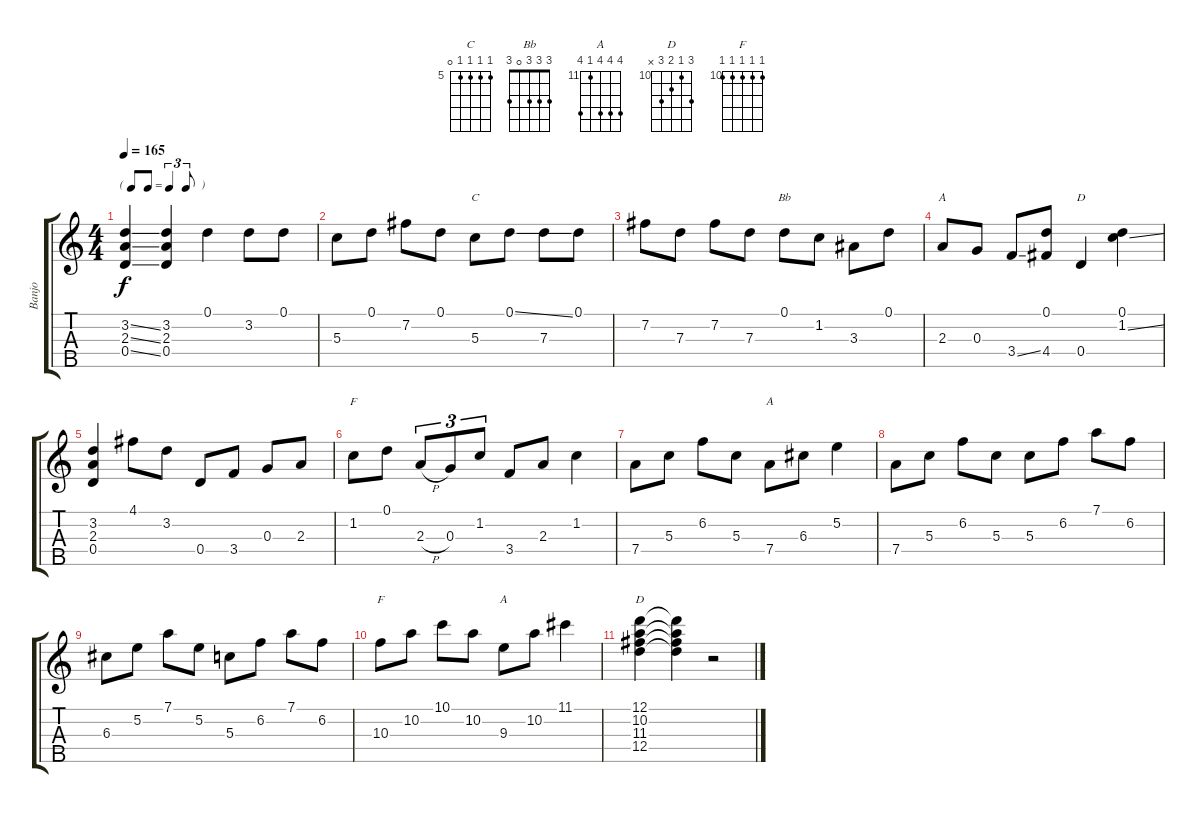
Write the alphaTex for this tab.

\track ("Banjo" "Banjo") {instrument banjo}
\staff {score tabs}
\tuning (D4 B3 G3 D3 G4) {hide}
\displaytranspose 12
\chord ("C" 5 5 5 5 0) {firstfret 5}
\chord ("Bb" 3 3 3 0 3)
\chord ("A" 2 2 2 2 2)
\chord ("D" 4 3 2 0 x)
\chord ("F" 3 1 2 3 x)
\chord ("A" 7 5 6 7 x) {firstfret 5}
\chord ("F" 10 10 10 10 10) {firstfret 10}
\chord ("A" 14 14 14 11 14) {firstfret 11}
\chord ("D" 12 10 11 12 x) {firstfret 10}
\ts (4 4)
\tf triplet8th
\tempo 165
\clef g2
\ks c
(3.2{ss} 2.3{ss} 0.4{ss}).4{dy f} (3.2 2.3 0.4).4 0.1.4 3.2.8 0.1.8 |
5.3.8 0.1.8 7.2.8 0.1.8 5.3.8{ch "C"} 0.1{ss}.8 7.3.8 0.1.8 |
7.2.8 7.3.8 7.2.8 7.3.8 0.1.8{ch "Bb"} 1.2.8 3.3.8 0.1.8 |
2.3.8{ch "A"} 0.3.8 3.4{ss}.8 (0.1 4.4).8 0.4.4{ch "D"} (0.1 1.2{ss}).4 |
(3.2 2.3 0.4).4 4.1.8 3.2.8 0.4.8 3.4.8 0.3.8 2.3.8 |
1.2.8{ch "F"} 0.1.8 2.3{h}.8{tu (3 2)} 0.3.8{tu (3 2)} 1.2.8{tu (3 2)} 3.4.8 2.3.8 1.2.4 |
7.4.8 5.3.8 6.2.8 5.3.8 7.4.8{ch "A"} 6.3.8 5.2.4 |
7.4.8 5.3.8 6.2.8 5.3.8 5.3.8 6.2.8 7.1.8 6.2.8 |
6.3.8 5.2.8 7.1.8 5.2.8 5.3.8 6.2.8 7.1.8 6.2.8 |
10.3.8{ch "F"} 10.2.8 10.1.8 10.2.8 9.3.8{ch "A"} 10.2.8 11.1.4 |
(12.1 10.2 11.3 12.4).4{ch "D"} (12.1{t} 10.2{t} 11.3{t} 12.4{t}).4 r.2
